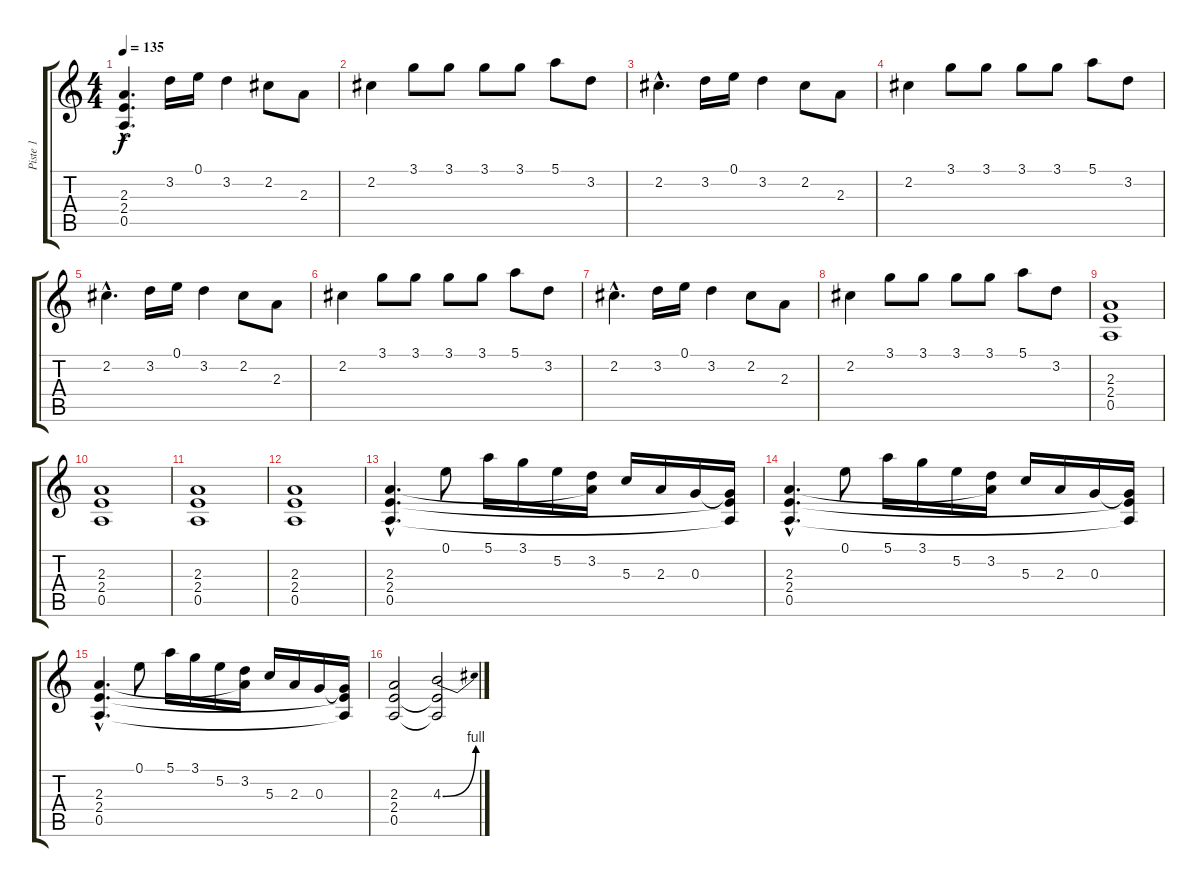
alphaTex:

\track ("Piste 1" "Piste 1") {instrument distortionguitar}
\staff {score tabs}
\tuning (E4 B3 G3 D3 A2 E2) {hide}
\ts (4 4)
\tempo 135
\clef g2
\ks c
(2.3{hac} 2.4{hac} 0.5{hac}).4{d dy f} 3.2.16 0.1.16 3.2.4 2.2.8 2.3.8 |
2.2.4 3.1.8 3.1.8 3.1.8 3.1.8 5.1.8 3.2.8 |
2.2{hac}.4{d} 3.2.16 0.1.16 3.2.4 2.2.8 2.3.8 |
2.2.4 3.1.8 3.1.8 3.1.8 3.1.8 5.1.8 3.2.8 |
2.2{hac}.4{d} 3.2.16 0.1.16 3.2.4 2.2.8 2.3.8 |
2.2.4 3.1.8 3.1.8 3.1.8 3.1.8 5.1.8 3.2.8 |
2.2{hac}.4{d} 3.2.16 0.1.16 3.2.4 2.2.8 2.3.8 |
2.2.4 3.1.8 3.1.8 3.1.8 3.1.8 5.1.8 3.2.8 |
(2.3 2.4 0.5).1 |
(2.3 2.4 0.5).1 |
(2.3 2.4 0.5).1 |
(2.3 2.4 0.5).1 |
(2.3{hac} 2.4{hac} 0.5{hac}).4{d} 0.1.8 5.1.16 3.1.16 5.2.16 (3.2 2.3{t}).16 5.3.16 2.3.16 0.3.16 (0.3{t} 2.4{t} 0.5{t}).16 |
(2.3{hac} 2.4{hac} 0.5{hac}).4{d} 0.1.8 5.1.16 3.1.16 5.2.16 (3.2 2.3{t}).16 5.3.16 2.3.16 0.3.16 (0.3{t} 2.4{t} 0.5{t}).16 |
(2.3{hac} 2.4{hac} 0.5{hac}).4{d} 0.1.8 5.1.16 3.1.16 5.2.16 (3.2 2.3{t}).16 5.3.16 2.3.16 0.3.16 (0.3{t} 2.4{t} 0.5{t}).16 |
(2.3 2.4 0.5).2 (4.3{be (bend 0 0 60 4)} 2.4{t} 0.5{t}).2
